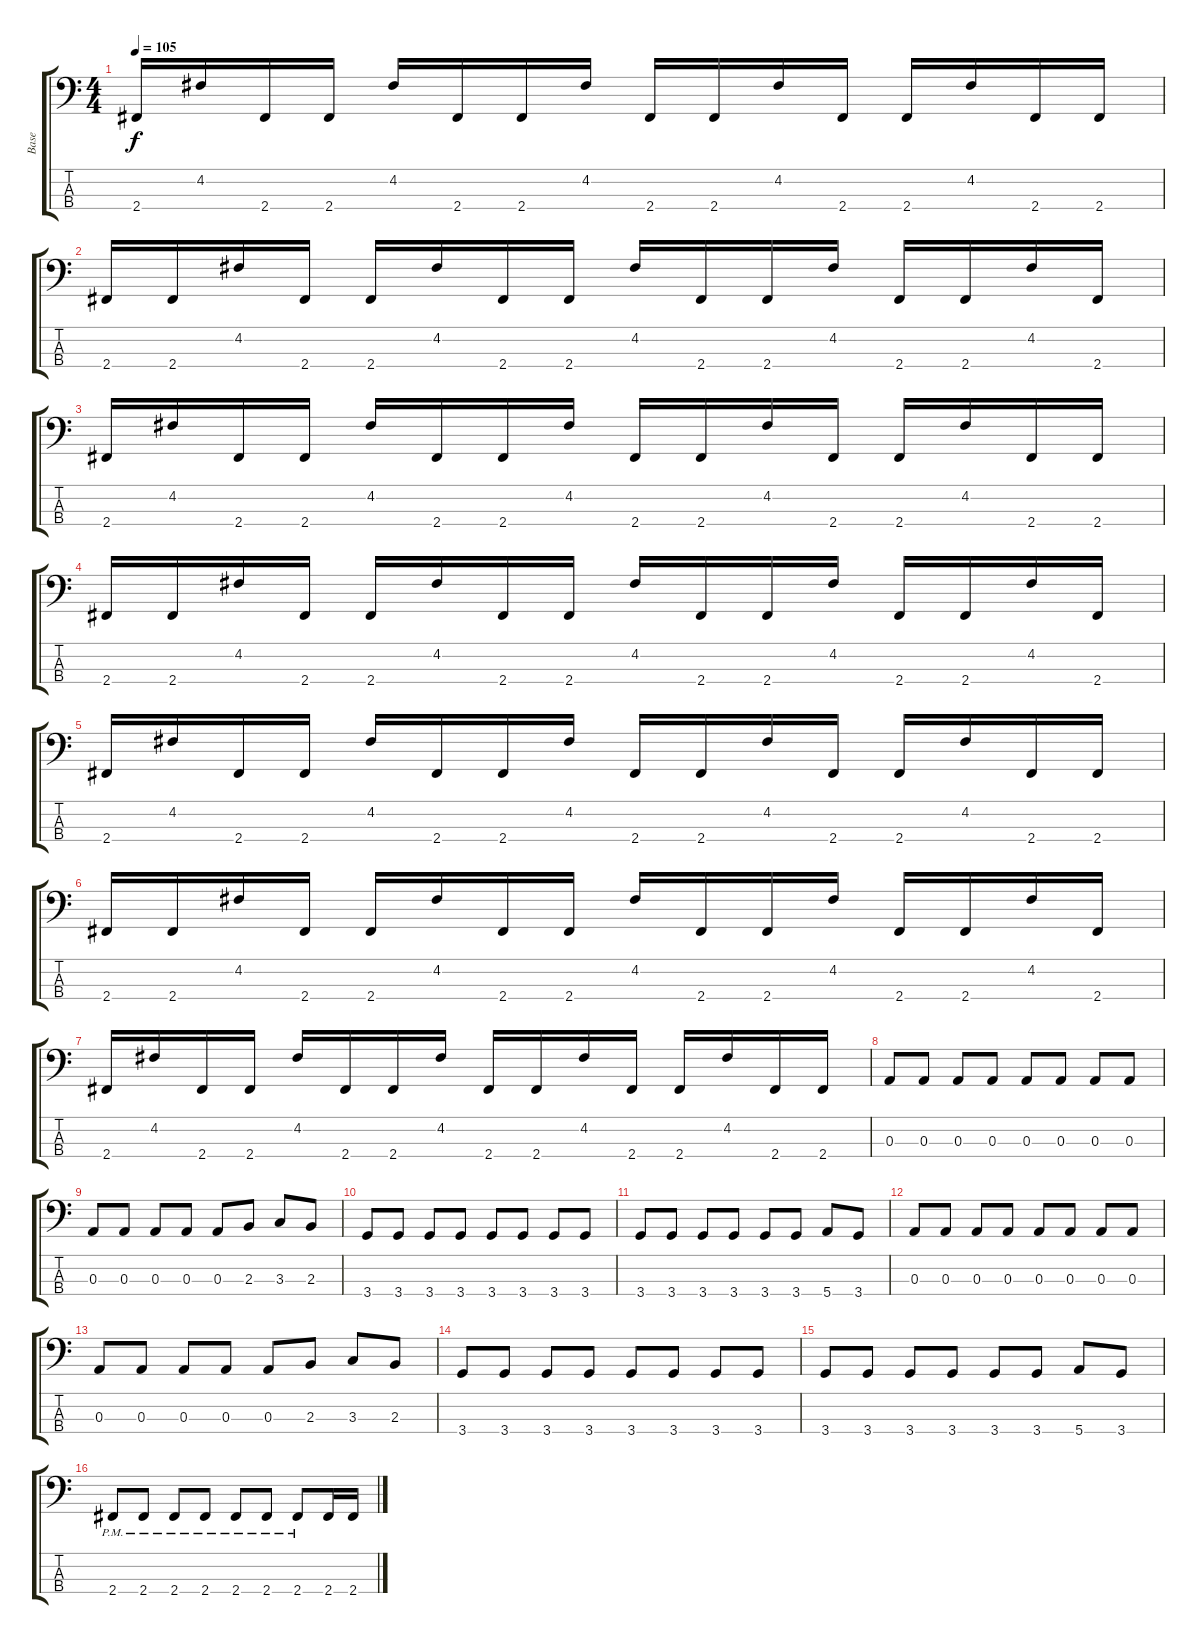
\track ("Base" "Base") {instrument electricbassfinger}
\staff {score tabs}
\tuning (G2 D2 A1 E1) {hide}
\ts (4 4)
\tempo 105
\clef f4
\ks c
2.4.16{dy f} 4.2.16 2.4.16 2.4.16 4.2.16 2.4.16 2.4.16 4.2.16 2.4.16 2.4.16 4.2.16 2.4.16 2.4.16 4.2.16 2.4.16 2.4.16 |
2.4.16 2.4.16 4.2.16 2.4.16 2.4.16 4.2.16 2.4.16 2.4.16 4.2.16 2.4.16 2.4.16 4.2.16 2.4.16 2.4.16 4.2.16 2.4.16 |
2.4.16 4.2.16 2.4.16 2.4.16 4.2.16 2.4.16 2.4.16 4.2.16 2.4.16 2.4.16 4.2.16 2.4.16 2.4.16 4.2.16 2.4.16 2.4.16 |
2.4.16 2.4.16 4.2.16 2.4.16 2.4.16 4.2.16 2.4.16 2.4.16 4.2.16 2.4.16 2.4.16 4.2.16 2.4.16 2.4.16 4.2.16 2.4.16 |
2.4.16 4.2.16 2.4.16 2.4.16 4.2.16 2.4.16 2.4.16 4.2.16 2.4.16 2.4.16 4.2.16 2.4.16 2.4.16 4.2.16 2.4.16 2.4.16 |
2.4.16 2.4.16 4.2.16 2.4.16 2.4.16 4.2.16 2.4.16 2.4.16 4.2.16 2.4.16 2.4.16 4.2.16 2.4.16 2.4.16 4.2.16 2.4.16 |
2.4.16 4.2.16 2.4.16 2.4.16 4.2.16 2.4.16 2.4.16 4.2.16 2.4.16 2.4.16 4.2.16 2.4.16 2.4.16 4.2.16 2.4.16 2.4.16 |
0.3.8 0.3.8 0.3.8 0.3.8 0.3.8 0.3.8 0.3.8 0.3.8 |
0.3.8 0.3.8 0.3.8 0.3.8 0.3.8 2.3.8 3.3.8 2.3.8 |
3.4.8 3.4.8 3.4.8 3.4.8 3.4.8 3.4.8 3.4.8 3.4.8 |
3.4.8 3.4.8 3.4.8 3.4.8 3.4.8 3.4.8 5.4.8 3.4.8 |
0.3.8 0.3.8 0.3.8 0.3.8 0.3.8 0.3.8 0.3.8 0.3.8 |
0.3.8 0.3.8 0.3.8 0.3.8 0.3.8 2.3.8 3.3.8 2.3.8 |
3.4.8 3.4.8 3.4.8 3.4.8 3.4.8 3.4.8 3.4.8 3.4.8 |
3.4.8 3.4.8 3.4.8 3.4.8 3.4.8 3.4.8 5.4.8 3.4.8 |
2.4{pm}.8 2.4{pm}.8 2.4{pm}.8 2.4{pm}.8 2.4{pm}.8 2.4{pm}.8 2.4{pm}.8 2.4.16 2.4.16
